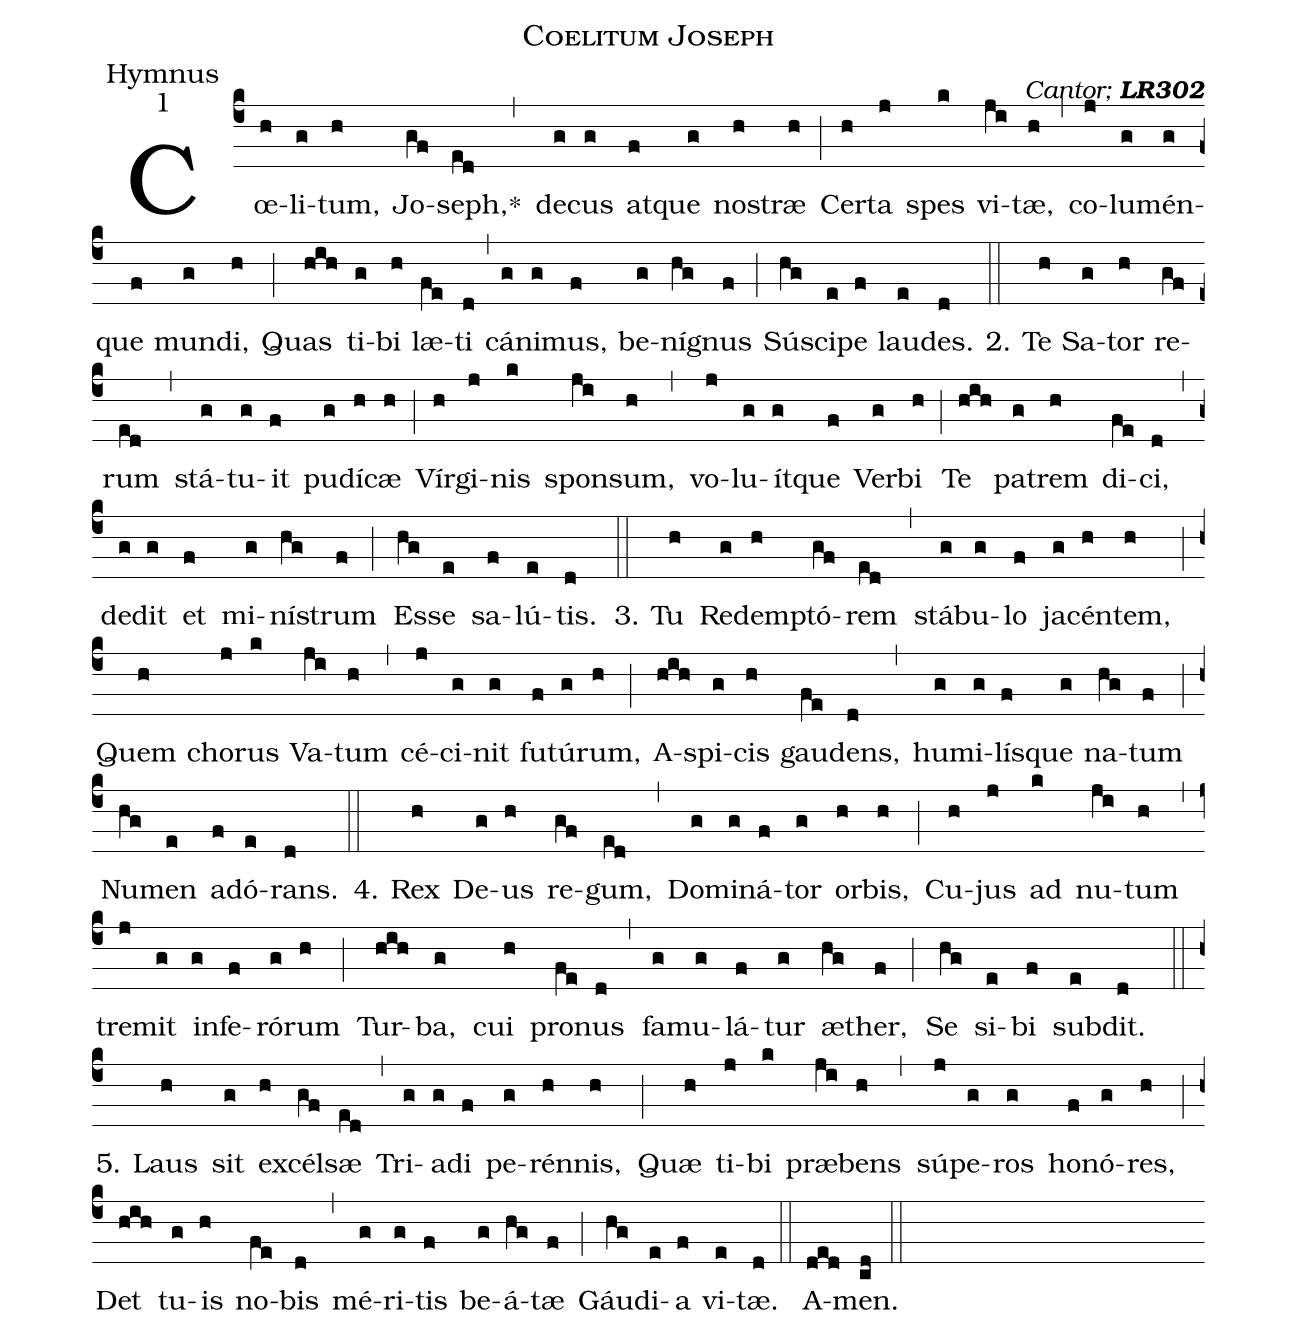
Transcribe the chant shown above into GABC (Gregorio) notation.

name:Coelitum Joseph;
office-part:Hymnus;
mode:1;
commentary:{\itshape\mdseries  Cantor;\/}  {\bfseries LR302};
%%
(c4) Cœ(h)li(g)tum,(h) Jo(gf)seph,<sp>*</sp>(ed) (,)
de(g)cus(g) at(f)que(g) no(h)stræ(h) (;)
Cer(h)ta(j) spes(k) vi(ji)tæ,(h) (,)
co(j)lu(g)mén(g)que(f) mun(g)di,(h) (;)
Quas(hih) ti(g)bi(h) læ(fe)ti(d) (,)
cá(g)ni(g)mus,(f) be(g)ní(hg)gnus(f) (;)
Sú(hg)sci(e)pe(f) lau(e)des.(d) (::)

2. Te(h) Sa(g)tor(h) re(gf)rum(ed) (,)
stá(g)tu(g)it(f) pu(g)dí(h)cæ(h) (;)
Vír(h)gi(j)nis(k) spon(ji)sum,(h) (,)
vo(j)lu(g)ít(g)que(f) Ver(g)bi(h) (;)
Te(hih) pa(g)trem(h) di(fe)ci,(d) (,)
de(g)dit(g) et(f) mi(g)ní(hg)strum(f) (;)
Es(hg)se(e) sa(f)lú(e)tis.(d) (::)

3. Tu(h) Re(g)dem(h)ptó(gf)rem(ed) (,)
stá(g)bu(g)lo(f) ja(g)cén(h)tem,(h) (;)
Quem(h) cho(j)rus(k) Va(ji)tum(h) (,)
cé(j)ci(g)nit(g) fu(f)tú(g)rum,(h) (;)
A(hih)spi(g)cis(h) gau(fe)dens,(d) (,)
hu(g)mi(g)lís(f)que(g) na(hg)tum(f) (;)
Nu(hg)men(e) ad(f)ó(e)rans.(d) (::)

4. Rex(h) De(g)us(h) re(gf)gum,(ed) (,)
Do(g)mi(g)ná(f)tor(g) or(h)bis,(h) (;)
Cu(h)jus(j) ad(k) nu(ji)tum(h) (,)
tre(j)mit(g) in(g)fe(f)ró(g)rum(h) (;)
Tur(hih)ba,(g) cui(h) pro(fe)nus(d) (,)
fa(g)mu(g)lá(f)tur(g) æ(hg)ther,(f) (;)
Se(hg) si(e)bi(f) sub(e)dit.(d) (::)

5. Laus(h) sit(g) ex(h)cél(gf)sæ(ed) (,)
Tri(g)a(g)di(f) pe(g)rén(h)nis,(h) (;)
Quæ(h) ti(j)bi(k) præ(ji)bens(h) (,)
sú(j)pe(g)ros(g) ho(f)nó(g)res,(h) (;)
Det(hih) tu(g)is(h) no(fe)bis(d) (,)
mé(g)ri(g)tis(f) be(g)á(hg)tæ(f) (;)
Gáu(hg)di(e)a(f) vi(e)tæ.(d) (::)
A(ded)men.(cd)  (::)
